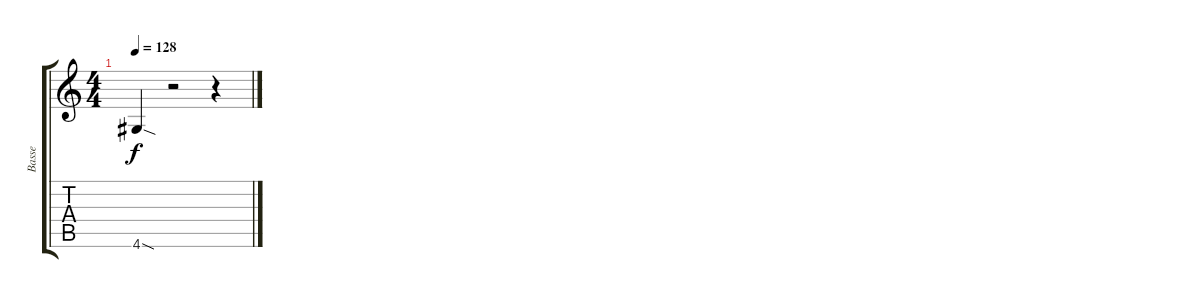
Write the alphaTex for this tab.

\track ("Basse" "Basse") {instrument electricbasspick}
\staff {score tabs}
\tuning (E4 B3 G3 D3 A2 E2) {hide}
\ts (4 4)
\tempo 128
\clef g2
\ks c
4.6{sod}.4{dy f} r.2 r.4
